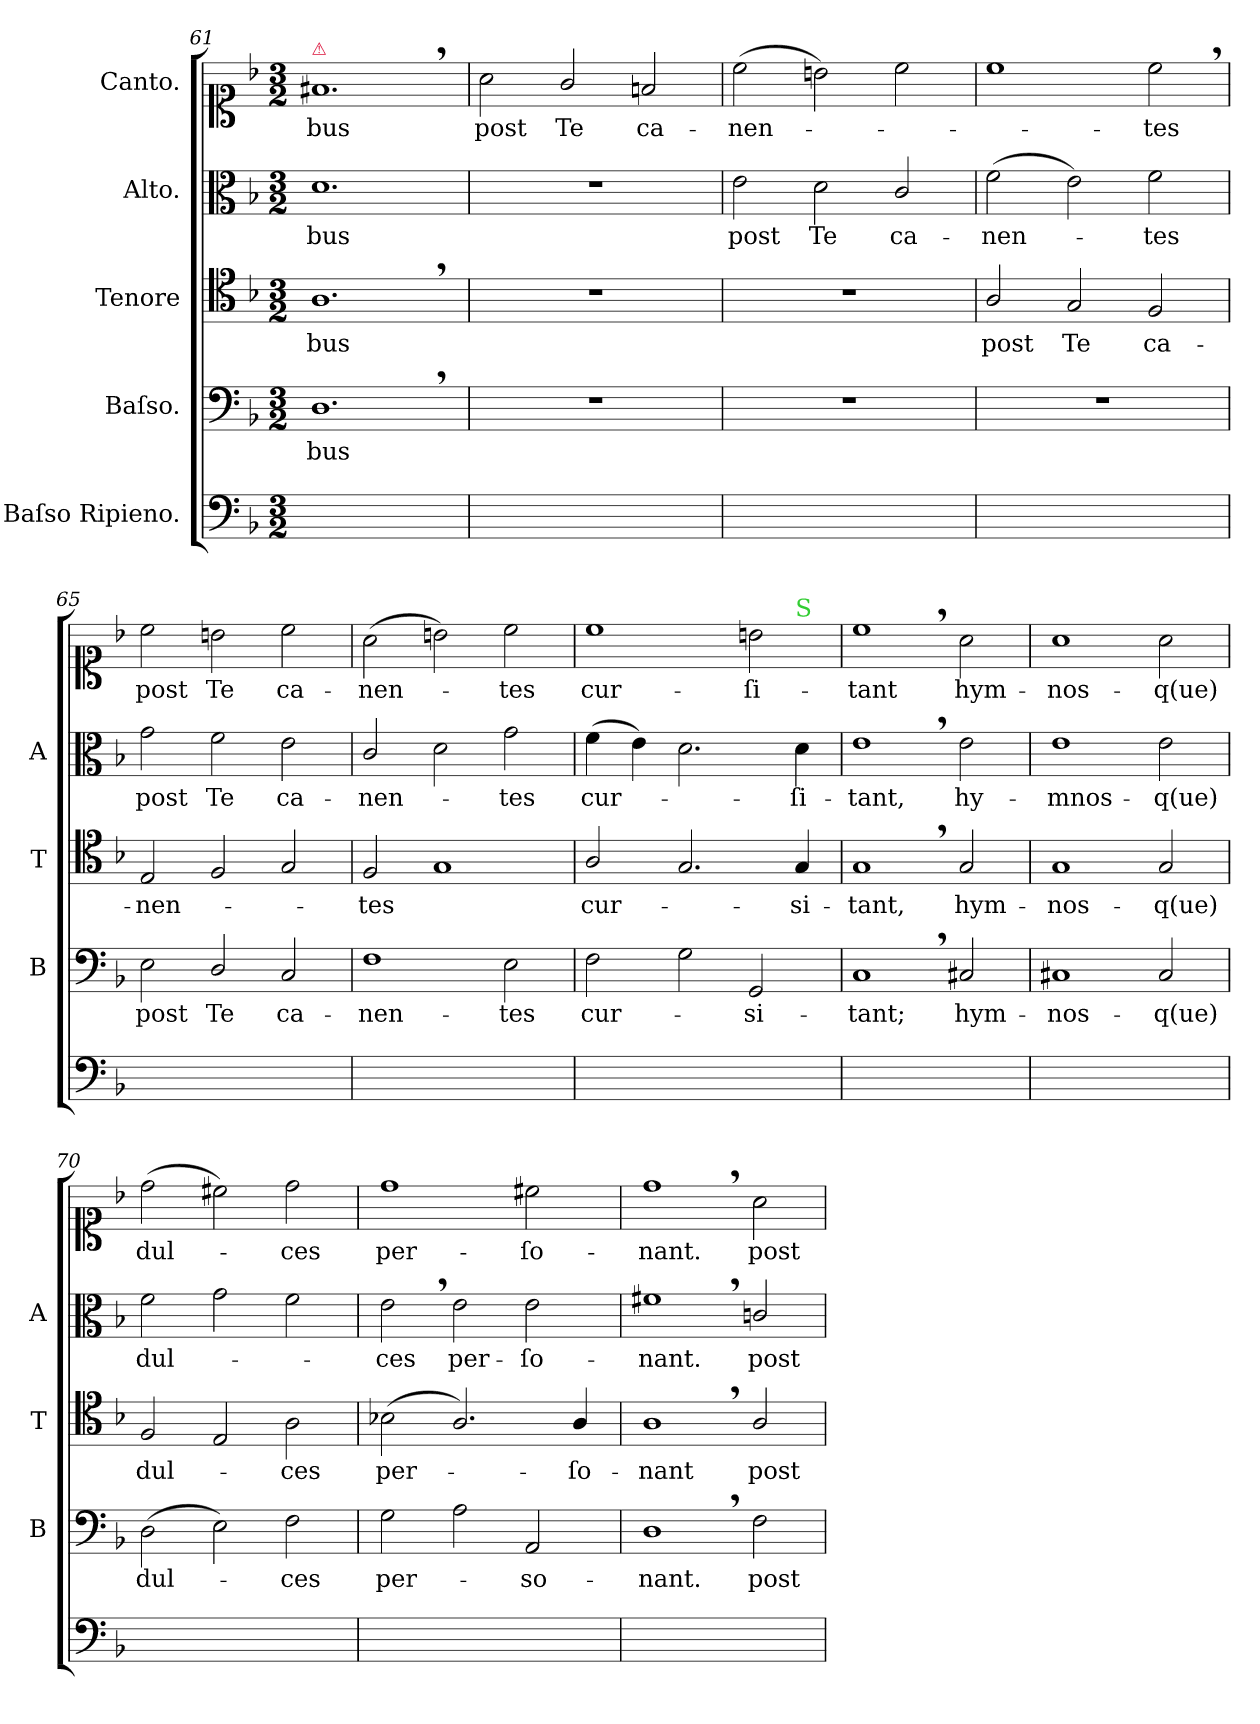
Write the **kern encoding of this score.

**kern	**kern	**text	**kern	**text	**kern	**text	**kern	**text
*part5	*part4	*part4	*part3	*part3	*part2	*part2	*part1	*part1
*staff5	*staff4	*staff4	*staff3	*staff3	*staff2	*staff2	*staff1	*staff1
*I"Baſso Ripieno.	*I"Baſso.	*	*I"Tenore	*	*I"Alto.	*	*I"Canto.	*
*	*I'B	*	*I'T	*	*I'A	*	*	*
*clefF4	*clefF4	*	*clefC4	*	*clefC3	*	*clefC1	*
*k[b-]	*k[b-]	*	*k[b-]	*	*k[b-]	*	*k[b-]	*
*F:	*F:	*	*F:	*	*F:	*	*F:	*
*M3/2	*M3/2	*	*M3/2	*	*M3/2	*	*M3/2	*
=61	=61	=61	=61	=61	=61	=61	=61	=61
!	!	!	!	!	!	!	!LO:TX:a:color=crimson:t=⚠	!
1.ryy	1.D,<	-bus	1.A,<	-bus	1.d	-bus	1.f#X,<	-bus
=62	=62	=62	=62	=62	=62	=62	=62	=62
1.ryy	1.r	.	1.r	.	1.r	.	2a\	post
.	.	.	.	.	.	.	2g/	Te
.	.	.	.	.	.	.	2fn/	ca-
=63	=63	=63	=63	=63	=63	=63	=63	=63
1.ryy	1.r	.	1.r	.	2e\	post	(2cc\	-nen-
.	.	.	.	.	2d\	Te	2bn\)	.
.	.	.	.	.	2c/	ca-	2cc\	.
=64	=64	=64	=64	=64	=64	=64	=64	=64
1.ryy	1.r	.	2A/	post	(2f\	-nen-	1cc	.
.	.	.	2G/	Te	2e\)	.	.	.
.	.	.	2F/	ca-	2f\	-tes	2cc,<\	-tes
=65	=65	=65	=65	=65	=65	=65	=65	=65
1.ryy	2E\	post	2E/	-nen-	2g\	post	2cc\	post
.	2D/	Te	2F/	.	2f\	Te	2bn\	Te
.	2C/	ca-	2G/	.	2e\	ca-	2cc\	ca-
=66	=66	=66	=66	=66	=66	=66	=66	=66
1.ryy	1F	-nen-	2F/	-tes	2c/	-nen-	(2a\	-nen-
.	.	.	1G	.	2d\	.	2bn\)	.
.	2E\	-tes	.	.	2g\	-tes	2cc\	-tes
=67	=67	=67	=67	=67	=67	=67	=67	=67
*	*	*	*	*	*	*	*^	*
1.ryy	2F\	cur-	2A/	cur-	(4f\	cur-	1cc	1ryy	cur-
.	.	.	.	.	4e\)	.	.	.	.
.	2G\	.	2.G/	.	2.d\	.	.	.	.
.	2GG/	-si-	.	.	.	.	2bn\	4ryy	-ſi-
!	!	!	!	!	!	!	!	!LO:TX:a:color=limegreen:t=S	!
.	.	.	4G/	-si-	4d\	-ſi-	.	4ryy	.
*	*	*	*	*	*	*	*v	*v	*
=68	=68	=68	=68	=68	=68	=68	=68	=68
1.ryy	1C,<	-tant;	1G,<	-tant,	1e,<	-tant,	1cc,<	-tant
.	2C#X/	hym-	2G/	hym-	2e\	hy-	2a\	hym-
=69	=69	=69	=69	=69	=69	=69	=69	=69
1.ryy	1C#X	-nos-	1G	-nos-	1e	-mnos-	1a	-nos-
.	2C#/	-q(ue)	2G/	-q(ue)	2e\	-q(ue)	2a\	-q(ue)
=70	=70	=70	=70	=70	=70	=70	=70	=70
1.ryy	(2D\	dul-	2F/	dul-	2f\	dul-	(2dd\	dul-
.	2E\)	.	2E/	.	2g\	.	2cc#X\)	.
.	2F\	-ces	2A\	-ces	2f\	.	2dd\	-ces
=71	=71	=71	=71	=71	=71	=71	=71	=71
1.ryy	2G\	per-	(2B-X\	per-	2e,<\	-ces	1dd	per-
.	2A\	.	2.A/)	.	2e\	per-	.	.
.	2AA/	-so-	.	.	2e\	-ſo-	2cc#X\	-ſo-
.	.	.	4A/	-ſo-	.	.	.	.
=72	=72	=72	=72	=72	=72	=72	=72	=72
1.ryy	1D,<	-nant.	1A,<	-nant	1f#X,<	-nant.	1dd,<	-nant.
.	2F\	post	2A/	post	2cn/	post	2a\	post
=	=	=	=	=	=	=	=	=
*-	*-	*-	*-	*-	*-	*-	*-	*-
